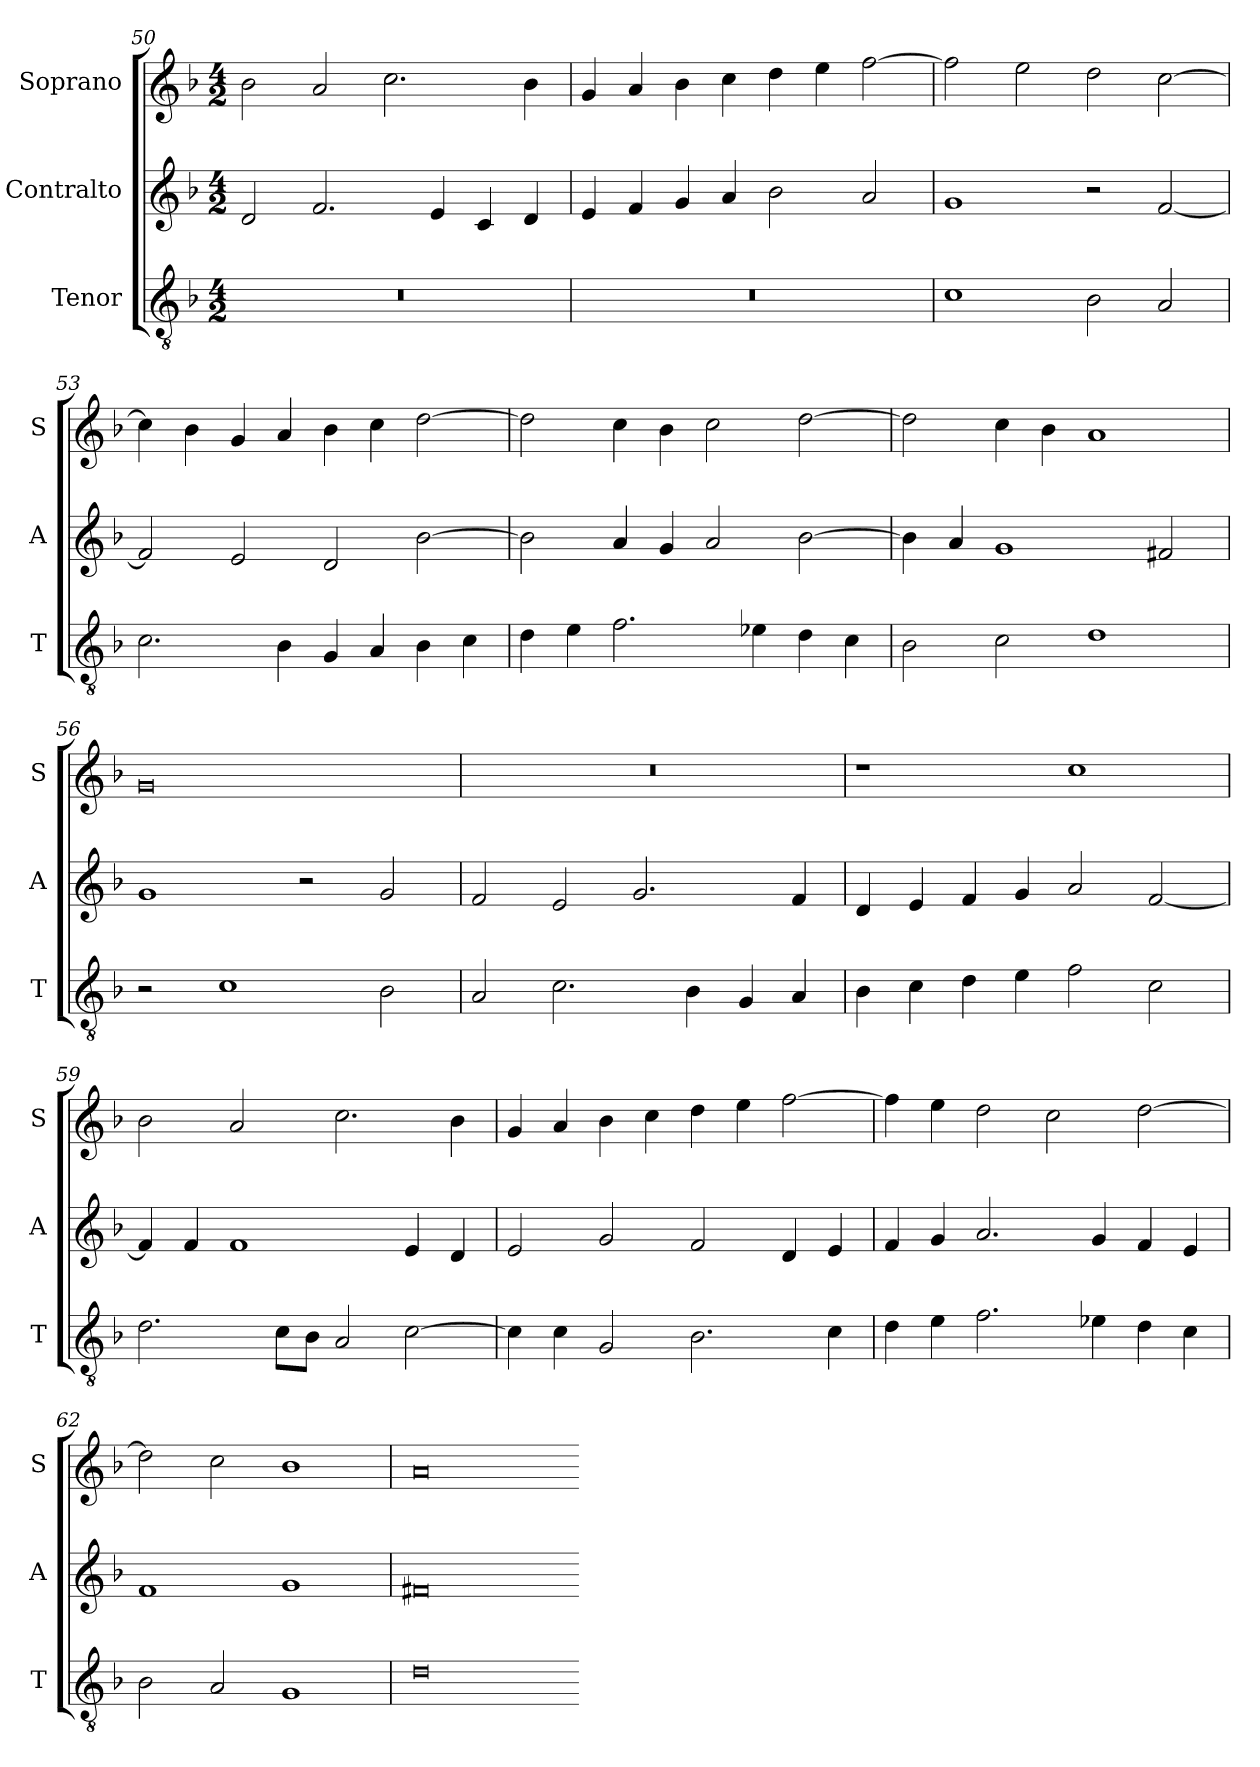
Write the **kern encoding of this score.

**kern	**kern	**kern
*part3	*part2	*part1
*staff3	*staff2	*staff1
*I"Tenor	*I"Contralto	*I"Soprano
*I'T	*I'A	*I'S
*clefGv2	*clefG2	*clefG2
*k[b-]	*k[b-]	*k[b-]
*G:dor	*G:dor	*G:dor
*M4/2	*M4/2	*M4/2
=50	=50	=50
0r	2d	2b-
.	2.f	2a
.	.	2.cc
.	4e	.
.	4c	.
.	4d	4b-
=51	=51	=51
0r	4e	4g
.	4f	4a
.	4g	4b-
.	4a	4cc
.	2b-	4dd
.	.	4ee
.	2a	[2ff
=52	=52	=52
1c	1g	2ff]
.	.	2ee
2B-	2r	2dd
2A	[2f	[2cc
=53	=53	=53
2.c	2f]	4cc]
.	.	4b-
.	2e	4g
4B-	.	4a
4G	2d	4b-
4A	.	4cc
4B-	[2b-	[2dd
4c	.	.
=54	=54	=54
4d	2b-]	2dd]
4e	.	.
2.f	4a	4cc
.	4g	4b-
.	2a	2cc
4e-X	.	.
4d	[2b-	[2dd
4c	.	.
=55	=55	=55
2B-	4b-]	2dd]
.	4a	.
2c	1g	4cc
.	.	4b-
1d	.	1a
.	2f#X	.
=56	=56	=56
2r	1g	0g
1c	.	.
.	2r	.
2B-	2g	.
=57	=57	=57
2A	2f	0r
2.c	2e	.
.	2.g	.
4B-	.	.
4G	.	.
4A	4f	.
=58	=58	=58
4B-	4d	1r
4c	4e	.
4d	4f	.
4e	4g	.
2f	2a	1cc
2c	[2f	.
=59	=59	=59
2.d	4f]	2b-
.	4f	.
.	1f	2a
8c\L	.	.
8B-\J	.	.
2A	.	2.cc
[2c	4e	.
.	4d	4b-
=60	=60	=60
4c]	2e	4g
4c	.	4a
2G	2g	4b-
.	.	4cc
2.B-	2f	4dd
.	.	4ee
.	4d	[2ff
4c	4e	.
=61	=61	=61
4d	4f	4ff]
4e	4g	4ee
2.f	2.a	2dd
.	.	2cc
4e-X	4g	.
4d	4f	[2dd
4c	4e	.
=62	=62	=62
2B-	1f	2dd]
2A	.	2cc
1G	1g	1b-
=63	=63	=63
0d	0f#X	0a
=-	=-	=-
*-	*-	*-
